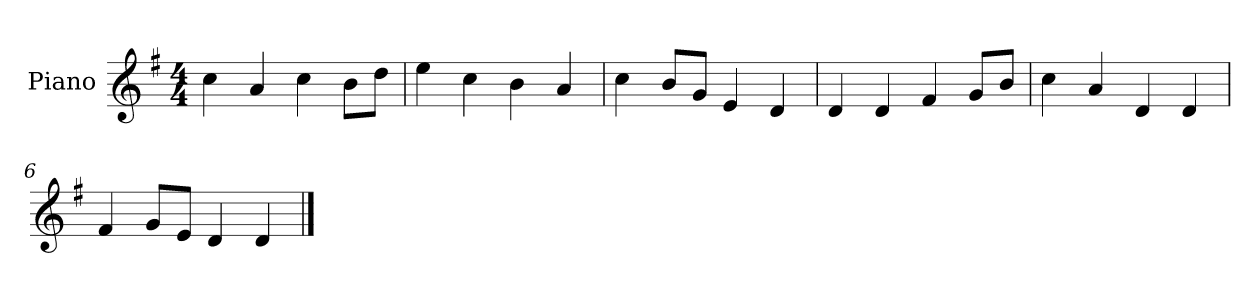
**kern
*part1
*staff1
*I"Piano
*I'P-no
*clefG2
*k[f#]
*M4/4
*MM90
=1
4cc\
4a/
4cc\
8b\L
8dd\J
=2
4ee\
4cc\
4b\
4a/
=3
4cc\
8b/L
8g/J
4e/
4d/
=4
4d/
4d/
4f#/
8g/L
8b/J
=5
4cc\
4a/
4d/
4d/
=6
4f#/
8g/L
8e/J
4d/
4d/
==
*-
